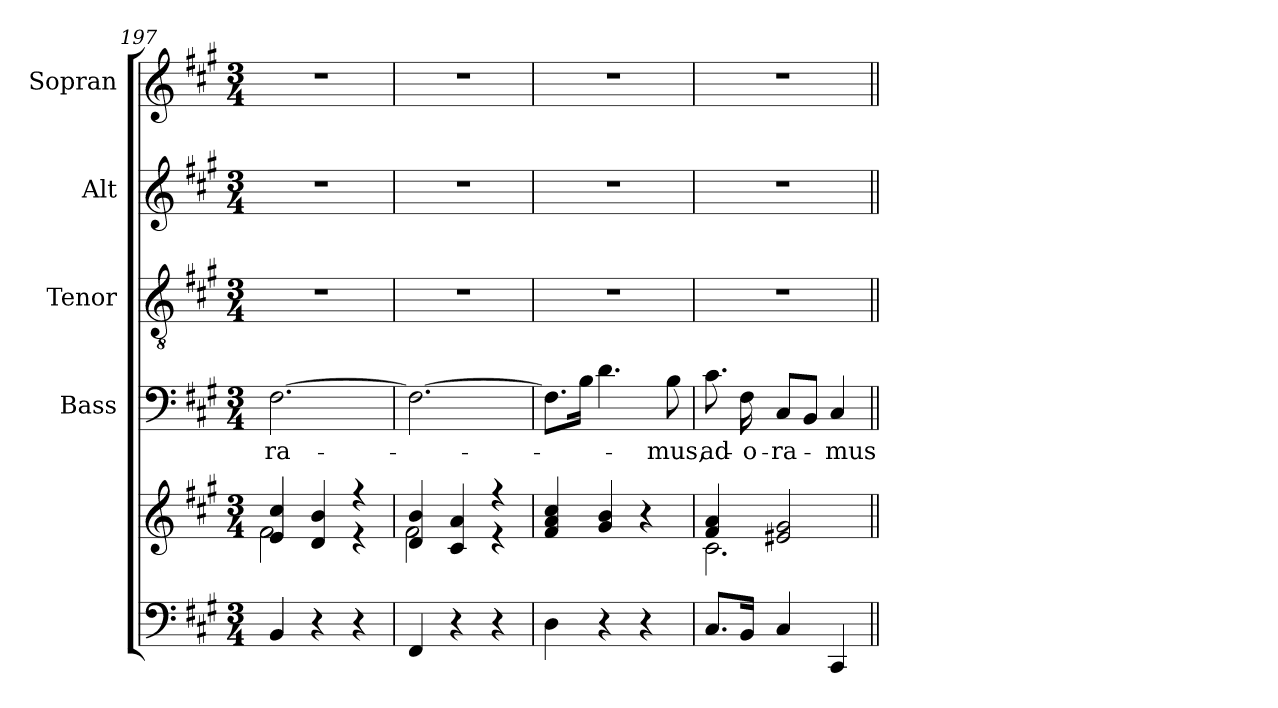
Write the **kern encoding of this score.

**kern	**kern	**kern	**text	**kern	**kern	**kern
*part5	*part5	*part4	*part4	*part3	*part2	*part1
*staff6	*staff5	*staff4	*staff4	*staff3	*staff2	*staff1
*	*	*I"Bass	*	*I"Tenor	*I"Alt	*I"Sopran
*	*	*I'B.	*	*I'T.	*I'A.	*I'S.
!!LO:LB:g=z
*clefF4	*clefG2	*clefF4	*	*clefGv2	*clefG2	*clefG2
*k[f#c#g#]	*k[f#c#g#]	*k[f#c#g#]	*	*k[f#c#g#]	*k[f#c#g#]	*k[f#c#g#]
*A:	*A:	*A:	*	*A:	*A:	*A:
*M3/4	*M3/4	*M3/4	*	*M3/4	*M3/4	*M3/4
=197	=197	=197	=197	=197	=197	=197
*	*^	*	*	*	*	*
!	!	!	!	!LO:LY:b	!	!	!
4BB/	4e/ 4cc#/	2f#\	[2.F#\	-ra-	2.r	2.r	2.r
4r	4d/ 4b/	.	.	.	.	.	.
4r	4r	4r	.	.	.	.	.
=198	=198	=198	=198	=198	=198	=198	=198
4FF#/	4d/ 4b/	2f#\	2.F#\_	.	2.r	2.r	2.r
4r	4c#/ 4a/	.	.	.	.	.	.
4r	4r	4r	.	.	.	.	.
*	*v	*v	*	*	*	*	*
=199	=199	=199	=199	=199	=199	=199
4D\	4f#/ 4a/ 4cc#/	8.F#\L]	.	2.r	2.r	2.r
.	.	16B\Jk	.	.	.	.
4r	4g#/ 4b/	4.d\	.	.	.	.
4r	4r	.	.	.	.	.
!	!	!	!LO:LY:b	!	!	!
.	.	8B\	-mus,	.	.	.
=200	=200	=200	=200	=200	=200	=200
*	*^	*	*	*	*	*
!	!	!	!	!LO:LY:b	!	!	!
8.C#/L	4f#/ 4a/	2.c#\	8.c#\	ad-	2.r	2.r	2.r
!	!	!	!	!LO:LY:b	!	!	!
16BB/Jk	.	.	16F#\	-o-	.	.	.
!	!	!	!	!LO:LY:b	!	!	!
4C#/	2e#X/ 2g#/	.	8C#/L	-ra-	.	.	.
.	.	.	8BB/J	.	.	.	.
!	!	!	!	!LO:LY:b	!	!	!
4CC#/	.	.	4C#/	-mus	.	.	.
*	*v	*v	*	*	*	*	*
=||	=||	=||	=||	=||	=||	=||
*-	*-	*-	*-	*-	*-	*-
